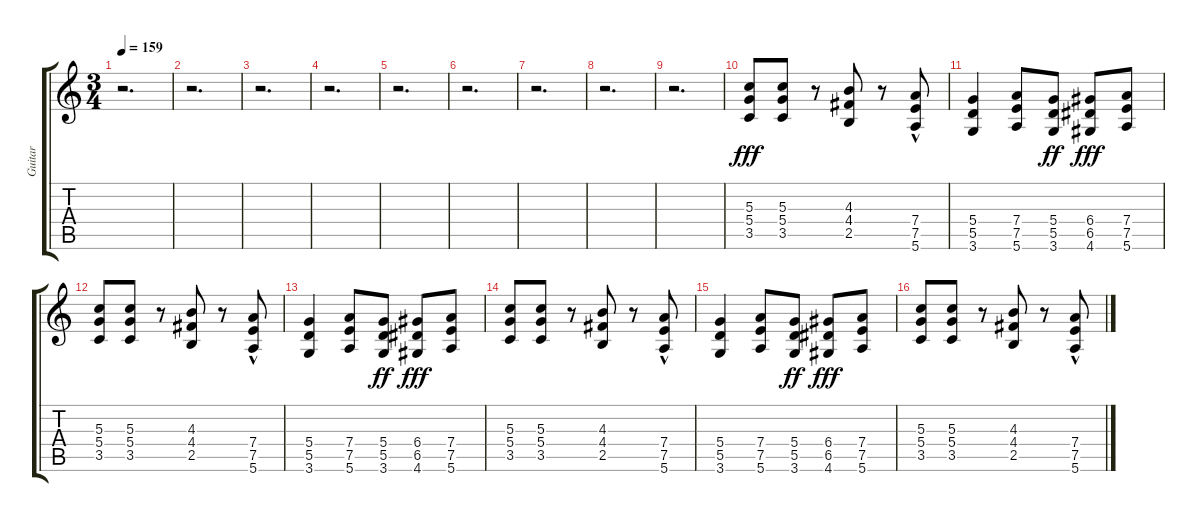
\track ("Guitar" "Guitar") {instrument distortionguitar}
\staff {score tabs}
\tuning (E4 B3 G3 D3 A2 E2) {hide}
\ts (3 4)
\tempo 159
\clef g2
\ks c
r.2{d dy fff} |
r.2{d} |
r.2{d} |
r.2{d} |
r.2{d} |
r.2{d} |
r.2{d} |
r.2{d} |
r.2{d} |
(5.3 5.4 3.5).8 (5.3 5.4 3.5).8 r.8 (4.3 4.4 2.5).8 r.8 (7.4 7.5{hac} 5.6{hac}).8 |
(5.4 5.5 3.6).4 (7.4 7.5 5.6).8 (5.4 5.5 3.6).8{dy ff} (6.4 6.5 4.6).8{dy fff} (7.4 7.5 5.6).8 |
(5.3 5.4 3.5).8 (5.3 5.4 3.5).8 r.8 (4.3 4.4 2.5).8 r.8 (7.4 7.5{hac} 5.6{hac}).8 |
(5.4 5.5 3.6).4 (7.4 7.5 5.6).8 (5.4 5.5 3.6).8{dy ff} (6.4 6.5 4.6).8{dy fff} (7.4 7.5 5.6).8 |
(5.3 5.4 3.5).8 (5.3 5.4 3.5).8 r.8 (4.3 4.4 2.5).8 r.8 (7.4 7.5{hac} 5.6{hac}).8 |
(5.4 5.5 3.6).4 (7.4 7.5 5.6).8 (5.4 5.5 3.6).8{dy ff} (6.4 6.5 4.6).8{dy fff} (7.4 7.5 5.6).8 |
(5.3 5.4 3.5).8 (5.3 5.4 3.5).8 r.8 (4.3 4.4 2.5).8 r.8 (7.4 7.5{hac} 5.6{hac}).8
